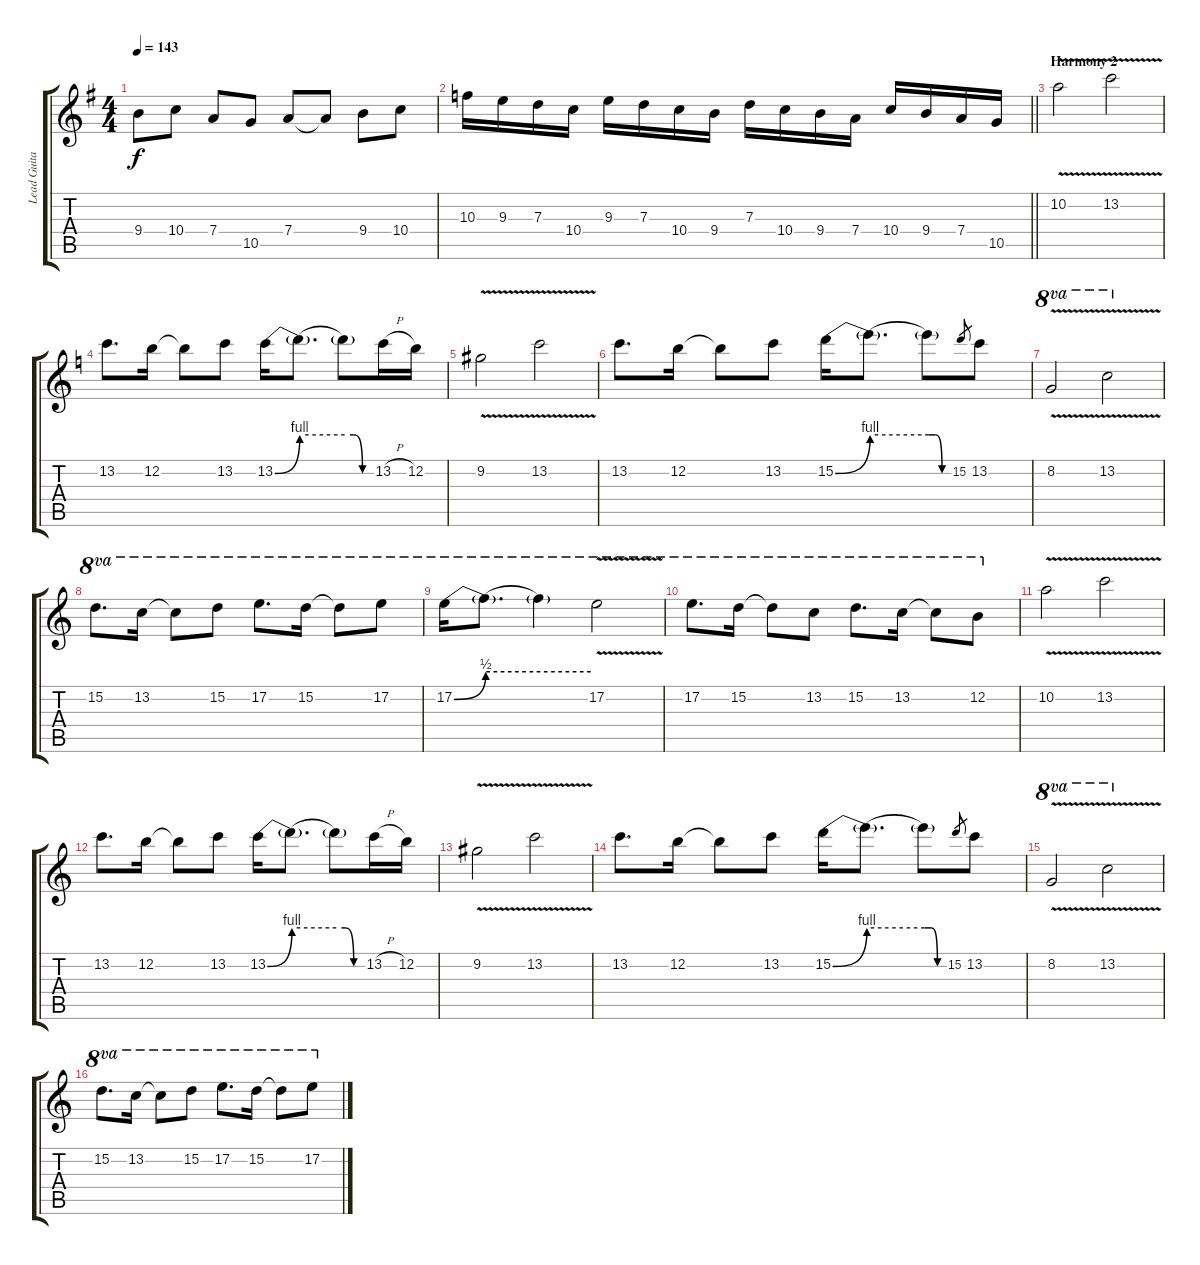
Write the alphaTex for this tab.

\track ("Lead Guitar 1 (Mustaine)" "Lead Guita") {instrument distortionguitar}
\staff {score tabs}
\tuning (E4 B3 G3 D3 A2 E2) {hide}
\ts (4 4)
\tempo 143
\clef g2
\ks g
9.4.8{dy f} 10.4.8 7.4.8 10.5.8 7.4.8 7.4{t}.8 9.4.8 10.4.8 |
\barLineRight lightlight
10.3.16 9.3.16 7.3.16 10.4.16 9.3.16 7.3.16 10.4.16 9.4.16 7.3.16 10.4.16 9.4.16 7.4.16 10.4.16 9.4.16 7.4.16 10.5.16 |
\section ("" "Harmony 2")
10.2{v}.2 13.2{v}.2 |
\ks c
13.2.8{d} 12.2.16 12.2{t}.8 13.2.8 13.2{be (bend 0 0 60 4)}.16 13.2{be (hold 0 4 60 4) t}.8{d} 13.2{be (custom 0 4 20 4 40 0 60 0) t}.8 13.2{h}.16 12.2.16 |
9.2{v}.2 13.2{v}.2 |
13.2.8{d} 12.2.16 12.2{t}.8 13.2.8 15.2{be (bend 0 0 60 4)}.16 15.2{be (hold 0 4 60 4) t}.8{d} 15.2{be (custom 0 4 20 4 40 0 60 0) t}.8 15.2.8{gr} 13.2.8 |
8.2{v}.2{ot 8va} 13.2{v}.2{ot 8va} |
15.2.8{d ot 8va} 13.2.16{ot 8va} 13.2{t}.8{ot 8va} 15.2.8{ot 8va} 17.2.8{d ot 8va} 15.2.16{ot 8va} 15.2{t}.8{ot 8va} 17.2.8{ot 8va} |
17.2{be (bend 0 0 60 2)}.16{ot 8va} 17.2{be (hold 0 2 60 2) t}.8{d ot 8va} 17.2{t}.4{ot 8va} 17.2{v}.2{ot 8va} |
17.2.8{d ot 8va} 15.2.16{ot 8va} 15.2{t}.8{ot 8va} 13.2.8{ot 8va} 15.2.8{d ot 8va} 13.2.16{ot 8va} 13.2{t}.8{ot 8va} 12.2.8{ot 8va} |
10.2{v}.2 13.2{v}.2 |
13.2.8{d} 12.2.16 12.2{t}.8 13.2.8 13.2{be (bend 0 0 60 4)}.16 13.2{be (hold 0 4 60 4) t}.8{d} 13.2{be (custom 0 4 20 4 40 0 60 0) t}.8 13.2{h}.16 12.2.16 |
9.2{v}.2 13.2{v}.2 |
13.2.8{d} 12.2.16 12.2{t}.8 13.2.8 15.2{be (bend 0 0 60 4)}.16 15.2{be (hold 0 4 60 4) t}.8{d} 15.2{be (custom 0 4 20 4 40 0 60 0) t}.8 15.2.8{gr} 13.2.8 |
8.2{v}.2{ot 8va} 13.2{v}.2{ot 8va} |
15.2.8{d ot 8va} 13.2.16{ot 8va} 13.2{t}.8{ot 8va} 15.2.8{ot 8va} 17.2.8{d ot 8va} 15.2.16{ot 8va} 15.2{t}.8{ot 8va} 17.2.8{ot 8va}
